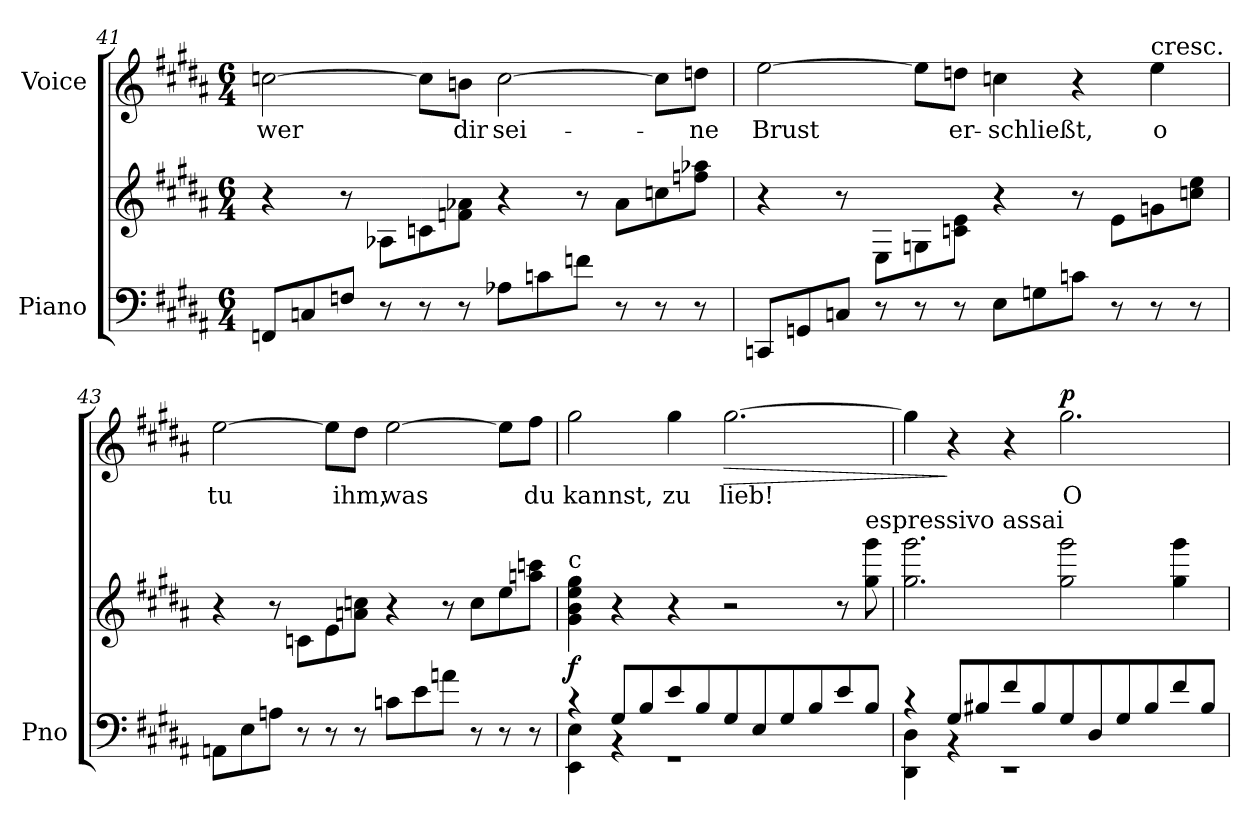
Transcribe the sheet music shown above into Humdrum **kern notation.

**kern	**kern	**dynam	**kern	**text	**dynam
*part2	*part2	*part2	*part1	*part1	*part1
*staff3	*staff2	*staff2/3	*staff1	*staff1	*staff1
*I"Piano	*	*	*I"Voice	*	*
*I'Pno	*	*	*	*	*
!!LO:LB:g=z
*clefF4	*clefG2	*	*clefG2	*	*
*k[f#c#g#d#a#]	*k[f#c#g#d#a#]	*	*k[f#c#g#d#a#]	*	*
*M6/4	*M6/4	*	*M6/4	*	*
=41	=41	=41	=41	=41	=41
!	!	!	!	!LO:LY:b	!
8FFn/L	4r	.	[2ccn\	wer	.
8Cn/	.	.	.	.	.
8Fn/J	8r	.	.	.	.
8r	8A-X\L	.	.	.	.
8r	8cn\	.	8cc\L]	.	.
!	!	!	!	!LO:LY:b	!
8r	8fn\ 8a-X\J	.	8bn\J	dir	.
!	!	!	!	!LO:LY:b	!
8A-X\L	4r	.	[2cc\	sei-	.
8cn\	.	.	.	.	.
8fn\J	8r	.	.	.	.
8r	8a-\L	.	.	.	.
8r	8ccn\	.	8cc\L]	.	.
!	!	!	!	!LO:LY:b	!
8r	8ffn\ 8aa-X\J	.	8ddn\J	-ne	.
=42	=42	=42	=42	=42	=42
!	!	!	!	!LO:LY:b	!
8CCn/L	4r	.	[2ee\	Brust	.
8GGn/	.	.	.	.	.
8Cn/J	8r	.	.	.	.
8r	8E\L	.	.	.	.
8r	8Gn\	.	8ee\L]	.	.
!	!	!	!	!LO:LY:b	!
8r	8cn\ 8e\J	.	8ddn\J	er-	.
!	!	!	!	!LO:LY:b	!
8E\L	4r	.	4ccn\	-schließt,	.
8Gn\	.	.	.	.	.
8cn\J	8r	.	4r	.	.
8r	8e\L	.	.	.	.
!	!	!	!LO:TX:a:t=cresc.	!	!
!	!	!	!	!LO:LY:b	!
8r	8gn\	.	4ee\	o	.
8r	8ccn\ 8ee\J	.	.	.	.
=43	=43	=43	=43	=43	=43
!	!	!	!	!LO:LY:b	!
8AAn\L	4r	.	[2ee\	tu	.
8E\	.	.	.	.	.
8An\J	8r	.	.	.	.
8r	8cn\L	.	.	.	.
8r	8e\	.	8ee\L]	.	.
!	!	!	!	!LO:LY:b	!
8r	8an\ 8ccn\J	.	8dd#\J	ihm,	.
!	!	!	!	!LO:LY:b	!
8cn\L	4r	.	[2ee\	was	.
8e\	.	.	.	.	.
8an\J	8r	.	.	.	.
8r	8cc\L	.	.	.	.
8r	8ee\	.	8ee\L]	.	.
!	!	!	!	!LO:LY:b	!
8r	8aan\ 8cccn\J	.	8ff#\J	du	.
=44	=44	=44	=44	=44	=44
*^	*	*	*	*	*
!	!	!LO:TX:a:t=c	!	!	!	!
!	!	!	!LO:DY:b	!	!LO:LY:b	!
4r	4EE\ 4E\	4g#\ 4b\ 4ee\ 4gg#\	f	2gg#\	kannst,	.
8G#/L	4r	4r	.	.	.	.
8B/	.	.	.	.	.	.
!	!	!	!	!	!LO:LY:b	!
8e/	1r	4r	.	4gg#\	zu	.
8B/	.	.	.	.	.	.
!	!	!	!	!	!LO:LY:b	!LO:HP:b
8G#/	.	2r	.	[2.gg#\	lieb!	>
8E/	.	.	.	.	.	.
8G#/	.	.	.	.	.	.
8B/	.	.	.	.	.	.
8e/	.	8r	.	.	.	.
!	!	!LO:TX:a:t=espressivo assai	!	!	!	!
8B/J	.	8gg#\ 8ggg#\	.	.	.	.
!!LO:LB:g=z
=45	=45	=45	=45	=45	=45	=45
4r	4DD#\ 4D#\	2.gg#\ 2.ggg#\	.	4gg#\]	.	.
8G#/L	4r	.	.	4r	.	]
8B#X/	.	.	.	.	.	.
8f#/	1r	.	.	4r	.	.
8B#/	.	.	.	.	.	.
!	!	!	!	!	!LO:LY:b	!LO:DY:b
8G#/	.	2gg#\ 2ggg#\	.	2.gg#\	O	p
8D#/	.	.	.	.	.	.
8G#/	.	.	.	.	.	.
8B#/	.	.	.	.	.	.
8f#/	.	4gg#\ 4ggg#\	.	.	.	.
8B#/J	.	.	.	.	.	.
*v	*v	*	*	*	*	*
=	=	=	=	=	=
*-	*-	*-	*-	*-	*-
